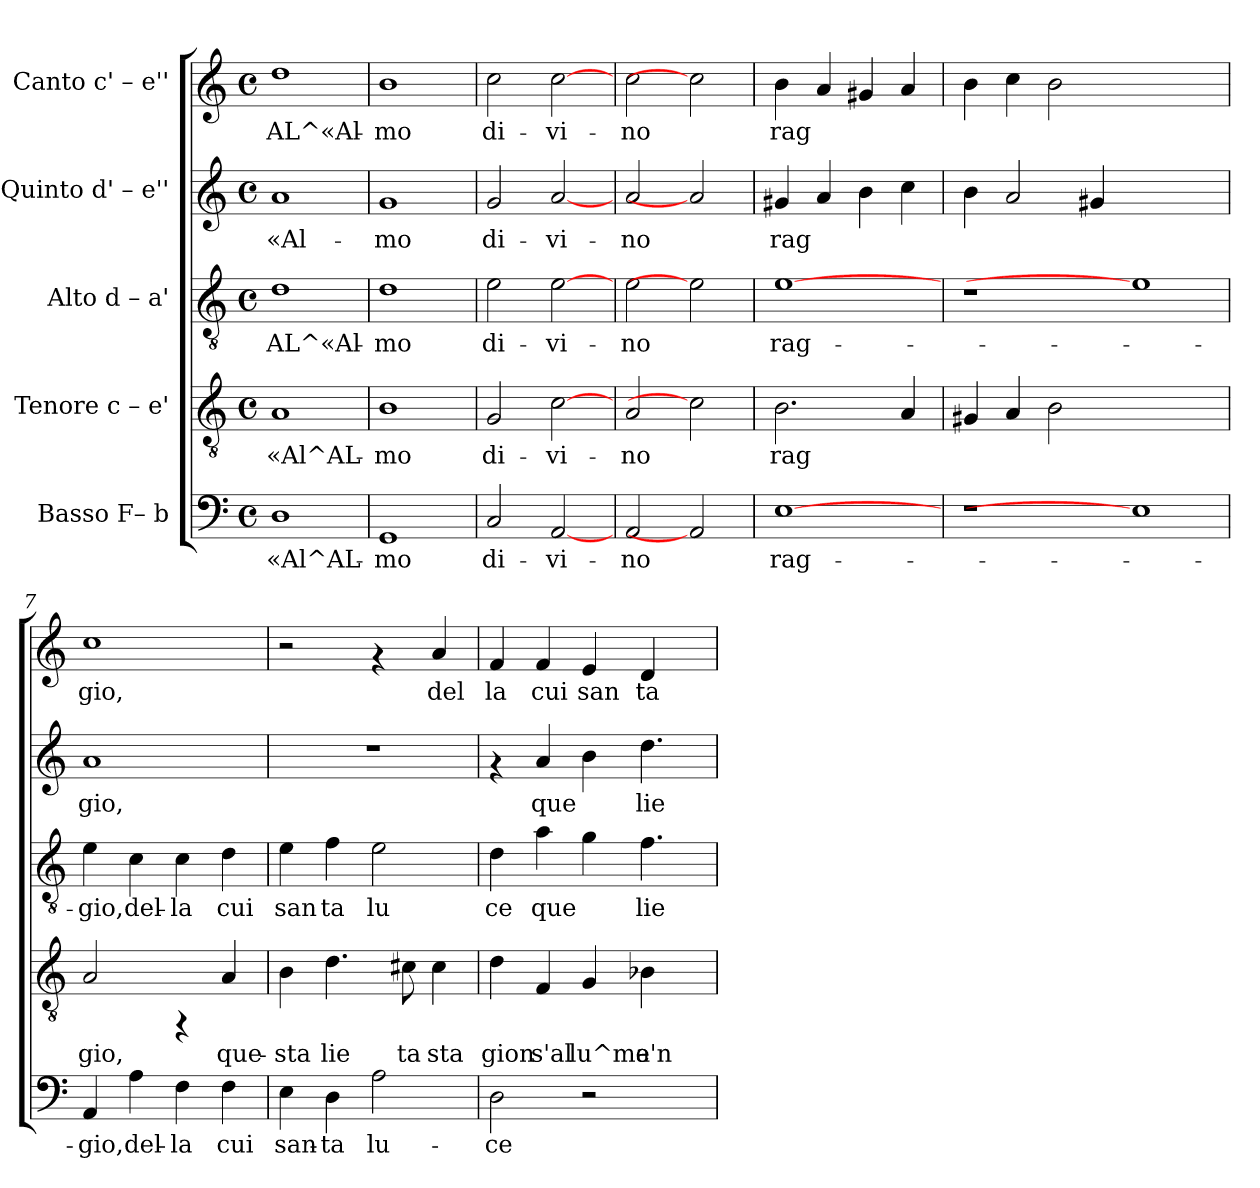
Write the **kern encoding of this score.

**kern	**text	**kern	**text	**kern	**text	**kern	**text	**kern	**text
*part5	*part5	*part4	*part4	*part3	*part3	*part2	*part2	*part1	*part1
*staff5	*staff5	*staff4	*staff4	*staff3	*staff3	*staff2	*staff2	*staff1	*staff1
*I"Basso  F– b	*	*I"Tenore  c – e'	*	*I"Alto  d – a'	*	*I"Quinto  d' – e''	*	*I"Canto  c' – e''	*
!!LO:PB:g=z
*stria5	*	*stria5	*	*stria5	*	*stria5	*	*stria5	*
*clefF4	*	*clefGv2	*	*clefGv2	*	*clefG2	*	*clefG2	*
*k[]	*	*k[]	*	*k[]	*	*k[]	*	*k[]	*
*C:	*	*C:	*	*C:	*	*C:	*	*C:	*
*M4/4	*	*M4/4	*	*M4/4	*	*M4/4	*	*M4/4	*
*met(c)	*	*met(c)	*	*met(c)	*	*met(c)	*	*met(c)	*
=1	=1	=1	=1	=1	=1	=1	=1	=1	=1
!	!LO:LY:b:cj	!	!LO:LY:b:cj	!	!LO:LY:b:rj	!	!LO:LY:b:cj	!	!LO:LY:b:rj
1D	«Al^AL-	1A	«Al^AL-	1d	AL^«Al-	1a	«Al-	1dd	AL^«Al-
=2	=2	=2	=2	=2	=2	=2	=2	=2	=2
!	!LO:LY:b:cj	!	!LO:LY:b:cj	!	!LO:LY:b:rj	!	!LO:LY:b:cj	!	!LO:LY:b:rj
1GG	-mo	1B	-mo	1d	-mo	1g	-mo	1b	-mo
=3	=3	=3	=3	=3	=3	=3	=3	=3	=3
!	!LO:LY:b:cj	!	!LO:LY:b:cj	!	!LO:LY:b:rj	!	!LO:LY:b:cj	!	!LO:LY:b:rj
2C/	di-	2G/	di-	2e\	di-	2g/	di-	2cc\	di-
!	!LO:LY:b:cj	!	!LO:LY:b:cj	!	!LO:LY:b:rj	!	!LO:LY:b:cj	!	!LO:LY:b:rj
[2AA	-vi-	[2c	-vi-	[2e	-vi-	[2a	-vi-	[2cc	-vi-
=4	=4	=4	=4	=4	=4	=4	=4	=4	=4
!	!LO:LY:b:cj	!	!LO:LY:b:cj	!	!LO:LY:b:rj	!	!LO:LY:b:cj	!	!LO:LY:b:rj
2AA/	-no	2A/	-no	2e\	-no	2a/	-no	2cc\	-no
2AA]	.	2c]	.	2e]	.	2a]	.	2cc]	.
=5	=5	=5	=5	=5	=5	=5	=5	=5	=5
!	!LO:LY:b:cj	!	!LO:LY:b:cj	!	!LO:LY:b:rj	!	!LO:LY:b:cj	!	!LO:LY:b:rj
[1E	rag-	2.B\	rag-	[1e	rag-	4g#X/	rag-	4b\	rag-
!	!	!	!	!	!	!	!LO:LY:b:cj	!	!LO:LY:b:rj
.	.	.	.	.	.	4a/	--	4a/	--
!	!	!	!	!	!	!	!LO:LY:b:cj	!	!LO:LY:b:rj
.	.	.	.	.	.	4b\	--	4g#X/	--
!	!	!	!LO:LY:b:cj	!	!	!	!LO:LY:b:cj	!	!LO:LY:b:rj
.	.	4A/	--	.	.	4cc\	--	4a/	--
=6	=6	=6	=6	=6	=6	=6	=6	=6	=6
!	!	!	!LO:LY:b:cj	!	!	!	!LO:LY:b:cj	!	!LO:LY:b:rj
1r	.	4G#X/	--	1r	.	4b\	--	4b\	--
!	!	!	!LO:LY:b:cj	!	!	!	!LO:LY:b:cj	!	!LO:LY:b:rj
.	.	4A/	--	.	.	2a/	--	4cc\	--
!	!	!	!LO:LY:b:cj	!	!	!	!	!	!LO:LY:b:rj
.	.	2B\	--	.	.	.	.	2b\	--
!	!	!	!	!	!	!	!LO:LY:b:cj	!	!
.	.	.	.	.	.	4g#X/	--	.	.
1E]	.	1ryy	.	1e]	.	1ryy	.	1ryy	.
=7	=7	=7	=7	=7	=7	=7	=7	=7	=7
!	!LO:LY:b:cj	!	!LO:LY:b:cj	!	!LO:LY:b:rj	!	!LO:LY:b:cj	!	!LO:LY:b:rj
4AA/	-gio,	2A/	-gio,	4e\	-gio,	1a	-gio,	1cc	-gio,
!	!LO:LY:b:cj	!	!	!	!LO:LY:b:rj	!	!	!	!
4A\	del-	.	.	4c\	del-	.	.	.	.
!	!LO:LY:b:cj	!	!	!	!LO:LY:b:rj	!	!	!	!
4F\	-la	4rFF	.	4c\	-la	.	.	.	.
!	!LO:LY:b:cj	!	!LO:LY:b:cj	!	!LO:LY:b:rj	!	!	!	!
4F\	cui	4A/	que-	4d\	cui	.	.	.	.
!!LO:LB:g=z
=8	=8	=8	=8	=8	=8	=8	=8	=8	=8
!	!LO:LY:b:cj	!	!LO:LY:b:cj	!	!LO:LY:b:rj	!	!	!	!
4E\	san-	4B\	-sta	4e\	san	1r	.	2r	.
!	!LO:LY:b:cj	!	!LO:LY:b:cj	!	!LO:LY:b:rj	!	!	!	!
4D\	-ta	4.d\	lie	4f\	ta	.	.	.	.
!	!LO:LY:b:cj	!	!	!	!LO:LY:b:rj	!	!	!	!
2A\	lu-	.	.	2e\	lu	.	.	4rf	.
!	!	!	!LO:LY:b:cj	!	!	!	!	!	!
.	.	8c#X\	ta	.	.	.	.	.	.
!	!	!	!LO:LY:b:cj	!	!	!	!	!	!LO:LY:b:rj
.	.	4c#\	sta	.	.	.	.	4a/	del
=9	=9	=9	=9	=9	=9	=9	=9	=9	=9
!	!LO:LY:b:cj	!	!LO:LY:b:cj	!	!LO:LY:b:rj	!	!	!	!LO:LY:b:rj
2D\	-ce	4d\	gion	4d\	ce	4rf	.	4f/	la
!	!	!	!LO:LY:b:cj	!	!LO:LY:b:rj	!	!LO:LY:b:cj	!	!LO:LY:b:rj
.	.	4F/	s'al	4a\	que	4a/	que	4f/	cui
!	!	!	!LO:LY:b:cj	!	!	!	!	!	!LO:LY:b:rj
2r	.	4G/	lu^ma	4g\	.	4b\	.	4e/	san
!	!	!	!LO:LY:b:cj	!	!LO:LY:b:rj	!	!LO:LY:b:cj	!	!LO:LY:b:rj
.	.	4B-X\	e'n	4.f\	lie	4.dd\	lie	4d/	ta
8ryy	.	8ryy	.	.	.	.	.	8ryy	.
=	=	=	=	=	=	=	=	=	=
*-	*-	*-	*-	*-	*-	*-	*-	*-	*-
